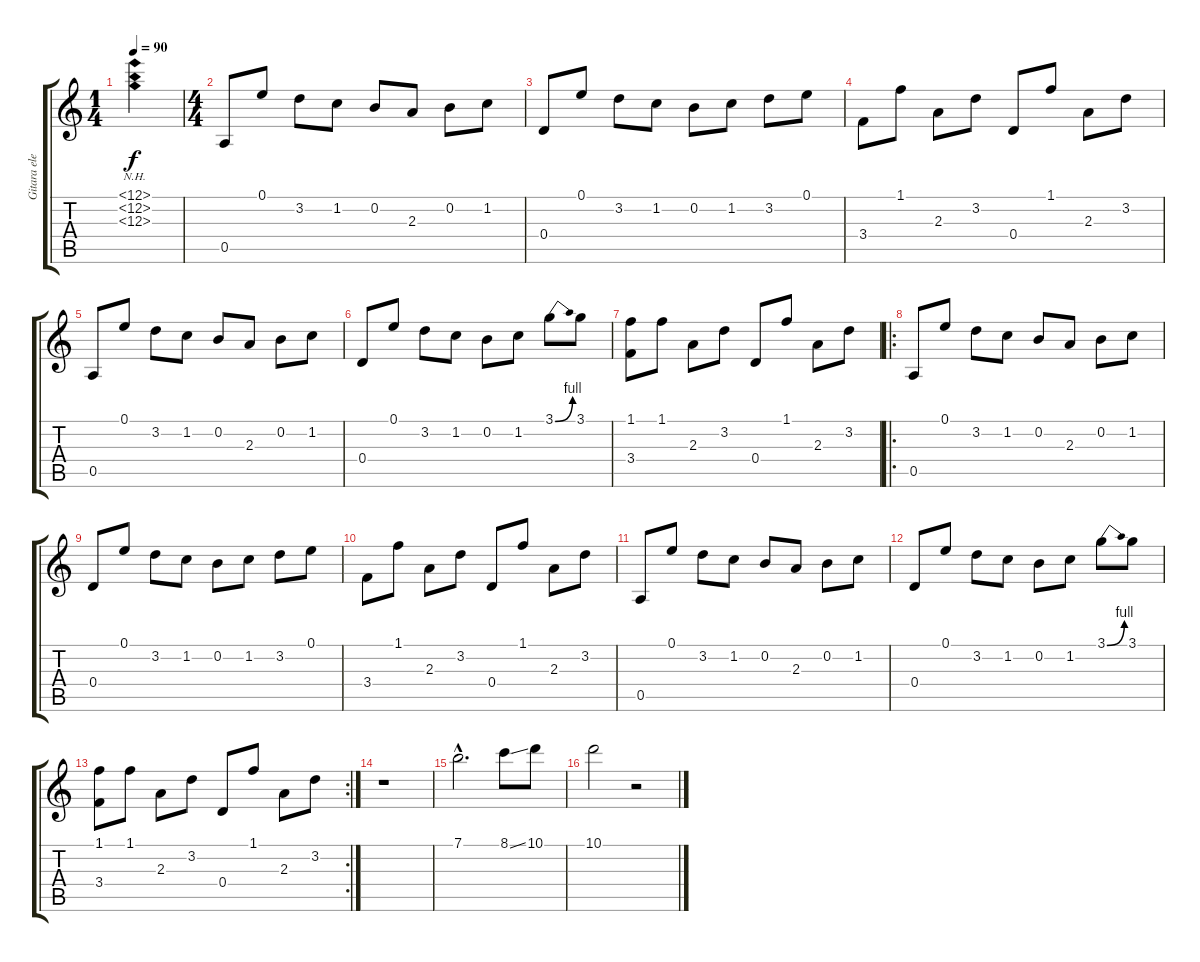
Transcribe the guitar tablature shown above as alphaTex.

\track ("Gitara elektryczna w/clean" "Gitara ele") {instrument electricguitarclean}
\staff {score tabs}
\tuning (E4 B3 G3 D3 A2 E2) {hide}
\ts (1 4)
\tempo 90
\clef g2
\ks c
(12.1{nh} 12.2{nh} 12.3{nh}).4{dy f instrument electricguitarclean} |
\ts (4 4)
0.5.8 0.1.8 3.2.8 1.2.8 0.2.8 2.3.8 0.2.8 1.2.8 |
0.4.8 0.1.8 3.2.8 1.2.8 0.2.8 1.2.8 3.2.8 0.1.8 |
3.4.8 1.1.8 2.3.8 3.2.8 0.4.8 1.1.8 2.3.8 3.2.8 |
0.5.8 0.1.8 3.2.8 1.2.8 0.2.8 2.3.8 0.2.8 1.2.8 |
0.4.8 0.1.8 3.2.8 1.2.8 0.2.8 1.2.8 3.1{be (bend 0 0 60 4)}.8 3.1.8 |
(1.1 3.4).8 1.1.8 2.3.8 3.2.8 0.4.8 1.1.8 2.3.8 3.2.8 |
\ro
0.5.8 0.1.8 3.2.8 1.2.8 0.2.8 2.3.8 0.2.8 1.2.8 |
0.4.8 0.1.8 3.2.8 1.2.8 0.2.8 1.2.8 3.2.8 0.1.8 |
3.4.8 1.1.8 2.3.8 3.2.8 0.4.8 1.1.8 2.3.8 3.2.8 |
0.5.8 0.1.8 3.2.8 1.2.8 0.2.8 2.3.8 0.2.8 1.2.8 |
0.4.8 0.1.8 3.2.8 1.2.8 0.2.8 1.2.8 3.1{be (bend 0 0 60 4)}.8 3.1.8 |
\rc 2
(1.1 3.4).8 1.1.8 2.3.8 3.2.8 0.4.8 1.1.8 2.3.8 3.2.8 |
r.1 |
7.1{hac}.2{d} 8.1{ss}.8 10.1.8 |
10.1.2 r.2
